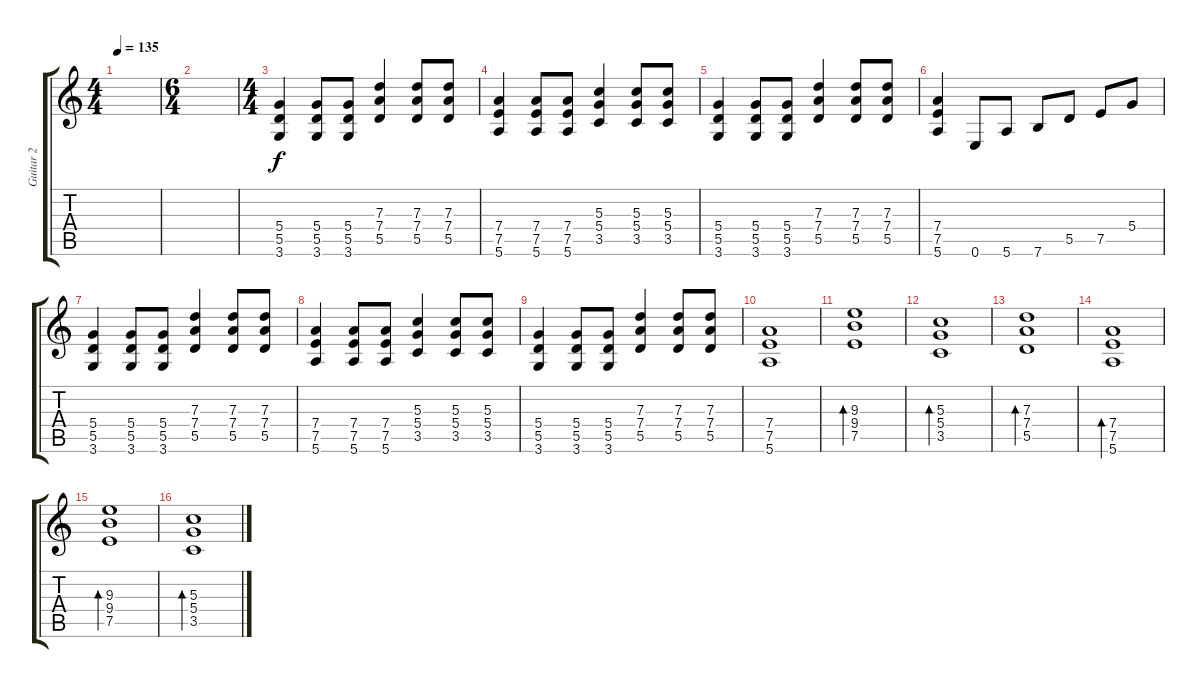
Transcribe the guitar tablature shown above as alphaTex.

\track ("Guitar 2" "Guitar 2") {instrument electricguitarclean}
\staff {score tabs}
\tuning (E4 B3 G3 D3 A2 E2) {hide}
\ts (4 4)
\tempo 135
\clef g2
\ks c
|
\ts (6 4)
|
\ts (4 4)
(5.4 5.5 3.6).4 (5.4 5.5 3.6).8 (5.4 5.5 3.6).8 (7.3 7.4 5.5).4 (7.3 7.4 5.5).8 (7.3 7.4 5.5).8 |
(7.4 7.5 5.6).4 (7.4 7.5 5.6).8 (7.4 7.5 5.6).8 (5.3 5.4 3.5).4 (5.3 5.4 3.5).8 (5.3 5.4 3.5).8 |
(5.4 5.5 3.6).4 (5.4 5.5 3.6).8 (5.4 5.5 3.6).8 (7.3 7.4 5.5).4 (7.3 7.4 5.5).8 (7.3 7.4 5.5).8 |
(7.4 7.5 5.6).4 0.6.8 5.6.8 7.6.8 5.5.8 7.5.8 5.4.8 |
(5.4 5.5 3.6).4 (5.4 5.5 3.6).8 (5.4 5.5 3.6).8 (7.3 7.4 5.5).4 (7.3 7.4 5.5).8 (7.3 7.4 5.5).8 |
(7.4 7.5 5.6).4 (7.4 7.5 5.6).8 (7.4 7.5 5.6).8 (5.3 5.4 3.5).4 (5.3 5.4 3.5).8 (5.3 5.4 3.5).8 |
(5.4 5.5 3.6).4 (5.4 5.5 3.6).8 (5.4 5.5 3.6).8 (7.3 7.4 5.5).4 (7.3 7.4 5.5).8 (7.3 7.4 5.5).8 |
(7.4 7.5 5.6).1 |
(9.3 9.4 7.5).1{bd 60} |
(5.3 5.4 3.5).1{bd 60} |
(7.3 7.4 5.5).1{bd 60} |
(7.4 7.5 5.6).1{bd 60} |
(9.3 9.4 7.5).1{bd 60} |
(5.3 5.4 3.5).1{bd 60}
